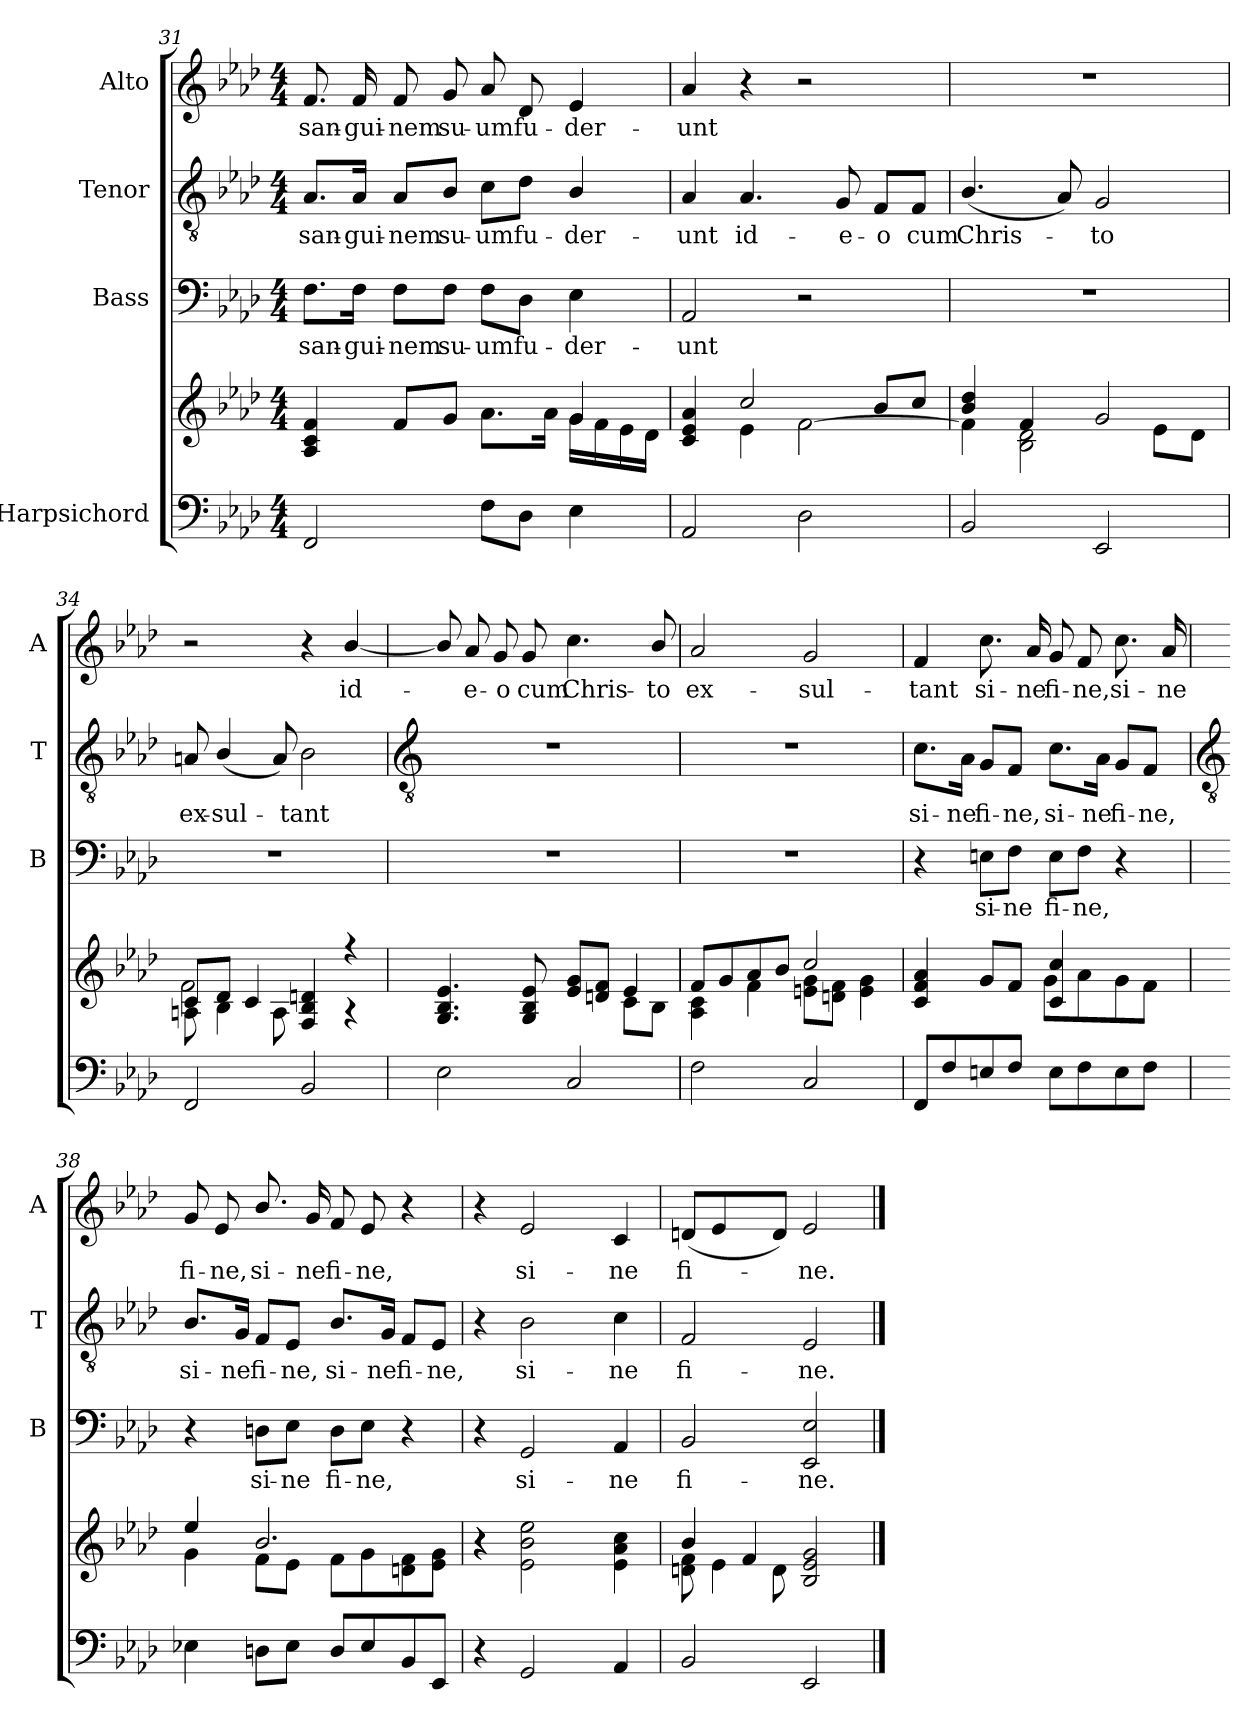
**kern	**kern	**kern	**text	**kern	**text	**kern	**text
*part4	*part4	*part3	*part3	*part2	*part2	*part1	*part1
*staff5	*staff4	*staff3	*staff3	*staff2	*staff2	*staff1	*staff1
*I"Harpsichord	*	*I"Bass	*	*I"Tenor	*	*I"Alto	*
*	*	*I'B	*	*I'T	*	*I'A	*
*clefF4	*clefG2	*clefF4	*	*clefGv2	*	*clefG2	*
*k[b-e-a-d-]	*k[b-e-a-d-]	*k[b-e-a-d-]	*	*k[b-e-a-d-]	*	*k[b-e-a-d-]	*
*A-:	*A-:	*A-:	*	*A-:	*	*A-:	*
*M4/4	*M4/4	*M4/4	*	*M4/4	*	*M4/4	*
=31	=31	=31	=31	=31	=31	=31	=31
*	*^	*	*	*	*	*	*
*	*	*^	*	*	*	*	*	*
!	!	!	!	!	!LO:LY:b	!	!LO:LY:b	!	!LO:LY:b
2FF	4A-/ 4c/ 4f/	1ryy	2ryy	8.F\L	san-	8.A-/L	san-	8.f	san-
!	!	!	!	!	!LO:LY:b	!	!LO:LY:b	!	!LO:LY:b
.	.	.	.	16F\Jk	-gui-	16A-/Jk	-gui-	16f	-gui-
!	!	!	!	!	!LO:LY:b	!	!LO:LY:b	!	!LO:LY:b
.	8f/L	.	.	8F\L	-nem	8A-/L	-nem	8f	-nem
!	!	!	!	!	!LO:LY:b	!	!LO:LY:b	!	!LO:LY:b
.	8g/J	.	.	8F\J	su-	8B-/J	su-	8g	su-
!	!	!	!	!	!LO:LY:b	!	!LO:LY:b	!	!LO:LY:b
8FL	4ryy	.	8.a-\L	8F\L	-um	8c\L	-um	8a-	-um
!	!	!	!	!	!LO:LY:b	!	!LO:LY:b	!	!LO:LY:b
8D-J	.	.	.	8D-\J	fu-	8d-\J	fu-	8d-	fu-
.	.	.	16a-\J	.	.	.	.	.	.
!	!	!	!	!	!LO:LY:b	!	!LO:LY:b	!	!LO:LY:b
4E-	4g/	.	16g\LL	4E-	-der-	4B-/	-der-	4e-	-der-
.	.	.	16f\	.	.	.	.	.	.
.	.	.	16e-\	.	.	.	.	.	.
.	.	.	16d-\JJ	.	.	.	.	.	.
=32	=32	=32	=32	=32	=32	=32	=32	=32	=32
!	!	!	!	!	!LO:LY:b	!	!LO:LY:b	!	!LO:LY:b
2AA-	4c/ 4e-/ 4a-/	1ryy	4ryy	2AA-	-unt	4A-	-unt	4a-	-unt
!	!	!	!	!	!	!	!LO:LY:b	!	!
.	2cc/	.	4e-\	.	.	4.A-	id-	4r	.
2D-	.	.	[2f\	2r	.	.	.	2r	.
!	!	!	!	!	!	!	!LO:LY:b	!	!
.	.	.	.	.	.	8G	-e-	.	.
!	!	!	!	!	!	!	!LO:LY:b	!	!
.	8b-/L	.	.	.	.	8F/L	-o	.	.
!	!	!	!	!	!	!	!LO:LY:b	!	!
.	8cc/J	.	.	.	.	8F/J	cum	.	.
=33	=33	=33	=33	=33	=33	=33	=33	=33	=33
!	!	!	!	!	!	!	!LO:LY:b	!	!
2BB-	4b-/ 4dd-/	1ryy	4f\]	1r	.	(<4.B-/	Chris-	1r	.
.	4f/	.	2B-\ 2d-\	.	.	.	.	.	.
.	.	.	.	.	.	8A-)	.	.	.
!	!	!	!	!	!	!	!LO:LY:b	!	!
2EE-	2g/	.	.	.	.	2G	to	.	.
.	.	.	8e-\L	.	.	.	.	.	.
.	.	.	8d-\J	.	.	.	.	.	.
=34	=34	=34	=34	=34	=34	=34	=34	=34	=34
!	!	!	!	!	!	!	!LO:LY:b	!	!
2FF	8c/L	2f\	8An\	1r	.	8An	ex-	2r	.
!	!	!	!	!	!	!	!LO:LY:b	!	!
.	8d-/J	.	4B-\	.	.	(<4B-/	-sul-	.	.
.	4c/	.	.	.	.	.	.	.	.
.	.	.	8A\	.	.	8A)	.	.	.
!	!	!	!	!	!	!	!LO:LY:b	!	!
2BB-	4F/ 4B-/ 4dn/	2ryy	4ryy	.	.	2B-	tant	4r	.
!	!	!	!	!	!	!	!	!	!LO:LY:b
.	4r	.	4r	.	.	.	.	[4b-/	id-
!!LO:LB:g=z
=35	=35	=35	=35	=35	=35	=35	=35	=35	=35
*	*	*	*	*	*	*clefGv2	*	*	*
2E-	4.G/ 4.B-/ 4.e-/	2ryy	1ryy	1r	.	1r	.	8b-/]	.
!	!	!	!	!	!	!	!	!	!LO:LY:b
.	.	.	.	.	.	.	.	8a-	e-
!	!	!	!	!	!	!	!	!	!LO:LY:b
.	.	.	.	.	.	.	.	8g	-o
!	!	!	!	!	!	!	!	!	!LO:LY:b
.	8G/ 8B-/ 8e-/	.	.	.	.	.	.	8g	cum
!	!	!	!	!	!	!	!	!	!LO:LY:b
2C	8e-/ 8g/L	4ryy	.	.	.	.	.	4.cc	Chris-
.	8dn/ 8f/J	.	.	.	.	.	.	.	.
.	4e-/	8c\L	.	.	.	.	.	.	.
!	!	!	!	!	!	!	!	!	!LO:LY:b
.	.	8B-\J	.	.	.	.	.	8b-/	-to
=36	=36	=36	=36	=36	=36	=36	=36	=36	=36
!	!	!	!	!	!	!	!	!	!LO:LY:b
2F	8f/L	4A-\ 4c\	1ryy	1r	.	1r	.	2a-	ex-
.	8g/	.	.	.	.	.	.	.	.
.	8a-/	4f\	.	.	.	.	.	.	.
.	8b-/J	.	.	.	.	.	.	.	.
!	!	!	!	!	!	!	!	!	!LO:LY:b
2C	2cc/	8en\ 8g\L	.	.	.	.	.	2g	-sul-
.	.	8dn\ 8f\J	.	.	.	.	.	.	.
.	.	4e\ 4g\	.	.	.	.	.	.	.
=37	=37	=37	=37	=37	=37	=37	=37	=37	=37
!	!	!	!	!	!	!	!LO:LY:b	!	!LO:LY:b
8FFL	4c/ 4f/ 4a-/	2ryy	1ryy	4r	.	8.c\L	si-	4f	-tant
8F	.	.	.	.	.	.	.	.	.
!	!	!	!	!	!	!	!LO:LY:b	!	!
.	.	.	.	.	.	16A-\Jk	-ne	.	.
!	!	!	!	!	!LO:LY:b	!	!LO:LY:b	!	!LO:LY:b
8En	8g/L	.	.	8En\L	si-	8G/L	fi-	8.cc	si-
!	!	!	!	!	!LO:LY:b	!	!LO:LY:b	!	!
8FJ	8f/J	.	.	8F\J	-ne	8F/J	-ne,	.	.
!	!	!	!	!	!	!	!	!	!LO:LY:b
.	.	.	.	.	.	.	.	16a-	-ne
!	!	!	!	!	!LO:LY:b	!	!LO:LY:b	!	!LO:LY:b
8EL	4c/ 4cc/	8g\L	.	8E\L	fi-	8.c\L	si-	8g	fi-
!	!	!	!	!	!LO:LY:b	!	!	!	!LO:LY:b
8F	.	8a-\	.	8F\J	-ne,	.	.	8f	-ne,
!	!	!	!	!	!	!	!LO:LY:b	!	!
.	.	.	.	.	.	16A-\Jk	-ne	.	.
!	!	!	!	!	!	!	!LO:LY:b	!	!LO:LY:b
8E	4ryy	8g\	.	4r	.	8G/L	fi-	8.cc	si-
!	!	!	!	!	!	!	!LO:LY:b	!	!
8FJ	.	8f\J	.	.	.	8F/J	-ne,	.	.
!	!	!	!	!	!	!	!	!	!LO:LY:b
.	.	.	.	.	.	.	.	16a-	-ne
!!LO:LB:g=z
=38	=38	=38	=38	=38	=38	=38	=38	=38	=38
*	*	*	*	*	*	*clefGv2	*	*	*
!	!	!	!	!	!	!	!LO:LY:b	!	!LO:LY:b
4E-X	4ee-/	4g\	1ryy	4r	.	8.B-/L	si-	8g	fi-
!	!	!	!	!	!	!	!	!	!LO:LY:b
.	.	.	.	.	.	.	.	8e-	-ne,
!	!	!	!	!	!	!	!LO:LY:b	!	!
.	.	.	.	.	.	16G/Jk	-ne	.	.
!	!	!	!	!	!LO:LY:b	!	!LO:LY:b	!	!LO:LY:b
8DnL	2.b-/	8f\L	.	8Dn\L	si-	8F/L	fi-	8.b-/	si-
!	!	!	!	!	!LO:LY:b	!	!LO:LY:b	!	!
8E-J	.	8e-\J	.	8E-\J	-ne	8E-/J	-ne,	.	.
!	!	!	!	!	!	!	!	!	!LO:LY:b
.	.	.	.	.	.	.	.	16g	-ne
!	!	!	!	!	!LO:LY:b	!	!LO:LY:b	!	!LO:LY:b
8DL	.	8f\L	.	8D\L	fi-	8.B-/L	si-	8f	fi-
!	!	!	!	!	!LO:LY:b	!	!	!	!LO:LY:b
8E-	.	8g\	.	8E-\J	-ne,	.	.	8e-	-ne,
!	!	!	!	!	!	!	!LO:LY:b	!	!
.	.	.	.	.	.	16G/Jk	-ne	.	.
!	!	!	!	!	!	!	!LO:LY:b	!	!
8BB-	.	8dn\ 8f\	.	4r	.	8F/L	fi-	4r	.
!	!	!	!	!	!	!	!LO:LY:b	!	!
8EE-J	.	8e-\ 8g\J	.	.	.	8E-/J	-ne,	.	.
=39	=39	=39	=39	=39	=39	=39	=39	=39	=39
4r	4r	4r	1ryy	4r	.	4r	.	4r	.
!	!	!	!	!	!LO:LY:b	!	!LO:LY:b	!	!LO:LY:b
2GG	4ryy	2e-\ 2b-\ 2ee-\	.	2GG	si-	2B-	si-	2e-	si-
.	2ryy	.	.	.	.	.	.	.	.
!	!	!	!	!	!LO:LY:b	!	!LO:LY:b	!	!LO:LY:b
4AA-	.	4e-\ 4a-\ 4cc\	.	4AA-	-ne	4c	-ne	4c	-ne
=40	=40	=40	=40	=40	=40	=40	=40	=40	=40
!	!	!	!	!	!LO:LY:b	!	!LO:LY:b	!	!LO:LY:b
2BB-	4b-/	8dn\ 8f\	1ryy	2BB-	fi-	2F	fi-	(<8dnL	fi-
.	.	4e-\	.	.	.	.	.	4e-	.
.	4f/	.	.	.	.	.	.	.	.
.	.	8d\	.	.	.	.	.	8dJ)	.
!	!	!	!	!	!LO:LY:b	!	!LO:LY:b	!	!LO:LY:b
2EE-	2B-/ 2e-/ 2g/	2ryy	.	2EE- 2E-	-ne.	2E-	-ne.	2e-	ne.
*	*v	*v	*v	*	*	*	*	*	*
==	==	==	==	==	==	==	==
*-	*-	*-	*-	*-	*-	*-	*-
